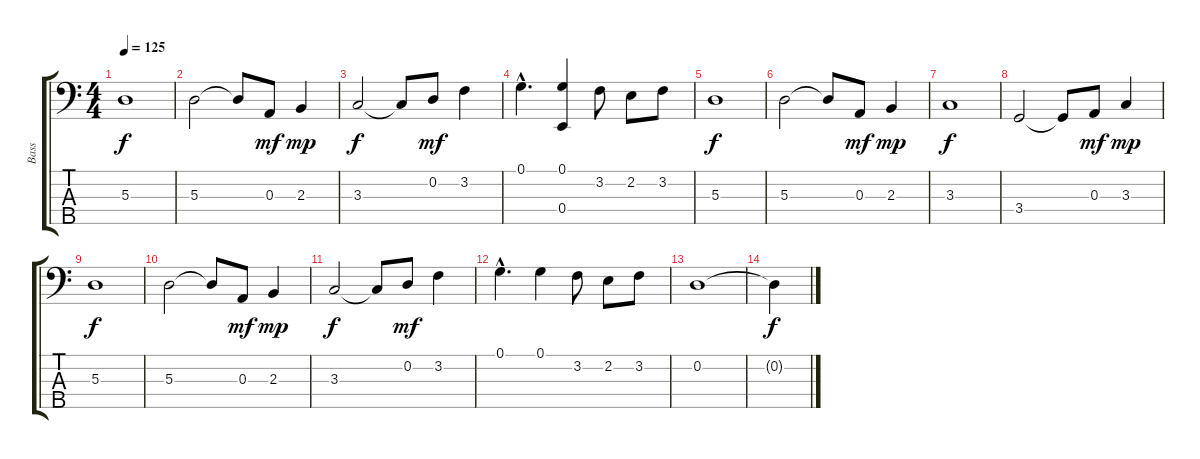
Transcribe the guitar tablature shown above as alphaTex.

\track ("Bass" "Bass") {instrument electricbassfinger}
\staff {score tabs}
\tuning (G2 D2 A1 E1 B0) {hide}
\ts (4 4)
\tempo 125
\clef f4
\ks c
5.3.1{dy f} |
5.3.2 5.3{t}.8 0.3.8{dy mf} 2.3.4{dy mp} |
3.3.2{dy f} 3.3{t}.8 0.2.8{dy mf} 3.2.4 |
0.1{hac}.4{d} (0.1 0.4).4 3.2.8 2.2.8 3.2.8 |
5.3.1{dy f} |
5.3.2 5.3{t}.8 0.3.8{dy mf} 2.3.4{dy mp} |
3.3.1{dy f} |
3.4.2 3.4{t}.8 0.3.8{dy mf} 3.3.4{dy mp} |
5.3.1{dy f} |
5.3.2 5.3{t}.8 0.3.8{dy mf} 2.3.4{dy mp} |
3.3.2{dy f} 3.3{t}.8 0.2.8{dy mf} 3.2.4 |
0.1{hac}.4{d} 0.1.4 3.2.8 2.2.8 3.2.8 |
0.2.1 |
0.2{t}.4{dy f}
